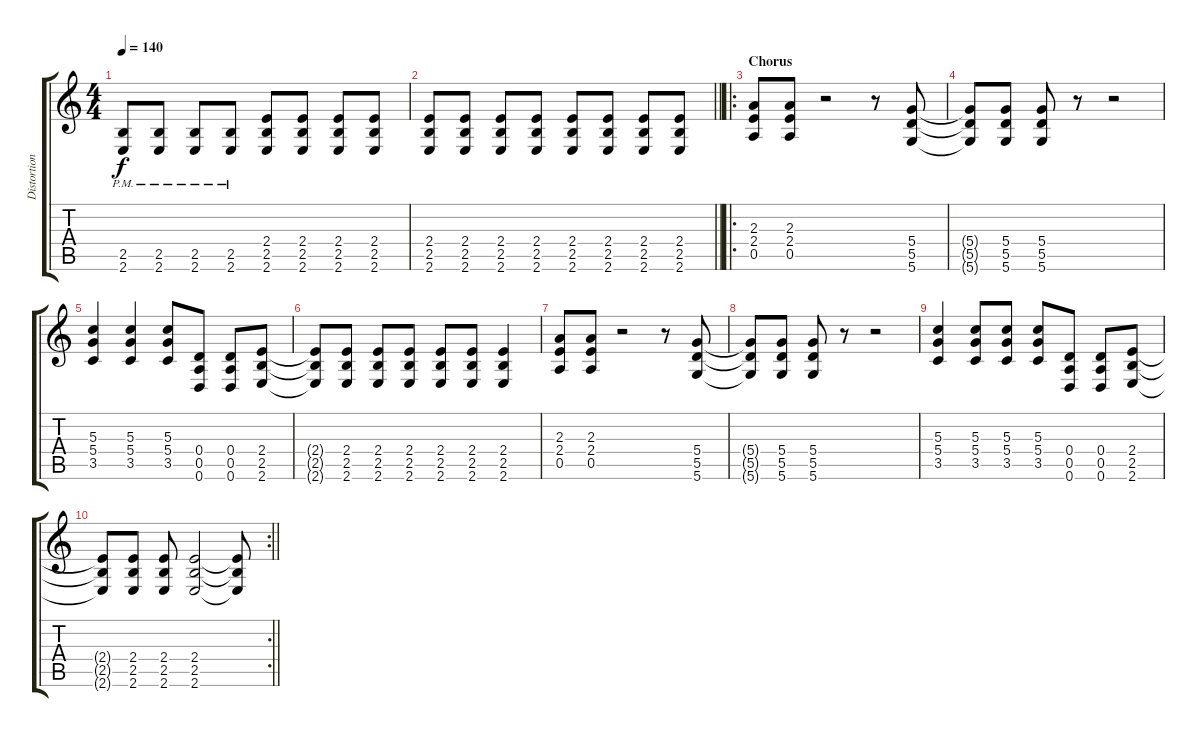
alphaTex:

\track ("Distortion Guitar" "Distortion") {instrument distortionguitar}
\staff {score tabs}
\tuning (E4 B3 G3 D3 A2 D2) {hide}
\ts (4 4)
\tempo 140
\clef g2
\ks c
(2.5{pm} 2.6{pm}).8{dy f} (2.5{pm} 2.6{pm}).8 (2.5{pm} 2.6{pm}).8 (2.5{pm} 2.6{pm}).8 (2.4 2.5 2.6).8 (2.4 2.5 2.6).8 (2.4 2.5 2.6).8 (2.4 2.5 2.6).8 |
\barLineRight lightlight
(2.4 2.5 2.6).8 (2.4 2.5 2.6).8 (2.4 2.5 2.6).8 (2.4 2.5 2.6).8 (2.4 2.5 2.6).8 (2.4 2.5 2.6).8 (2.4 2.5 2.6).8 (2.4 2.5 2.6).8 |
\ro
\section ("" "Chorus")
(2.3 2.4 0.5).8 (2.3 2.4 0.5).8 r.2 r.8 (5.4 5.5 5.6).8 |
(5.4{t} 5.5{t} 5.6{t}).8 (5.4 5.5 5.6).8 (5.4 5.5 5.6).8 r.8 r.2 |
(5.3 5.4 3.5).4 (5.3 5.4 3.5).4 (5.3 5.4 3.5).8 (0.4 0.5 0.6).8 (0.4 0.5 0.6).8 (2.4 2.5 2.6).8 |
(2.4{t} 2.5{t} 2.6{t}).8 (2.4 2.5 2.6).8 (2.4 2.5 2.6).8 (2.4 2.5 2.6).8 (2.4 2.5 2.6).8 (2.4 2.5 2.6).8 (2.4 2.5 2.6).4 |
(2.3 2.4 0.5).8 (2.3 2.4 0.5).8 r.2 r.8 (5.4 5.5 5.6).8 |
(5.4{t} 5.5{t} 5.6{t}).8 (5.4 5.5 5.6).8 (5.4 5.5 5.6).8 r.8 r.2 |
(5.3 5.4 3.5).4 (5.3 5.4 3.5).8 (5.3 5.4 3.5).8 (5.3 5.4 3.5).8 (0.4 0.5 0.6).8 (0.4 0.5 0.6).8 (2.4 2.5 2.6).8 |
\rc 2
\barLineRight lightlight
(2.4{t} 2.5{t} 2.6{t}).8 (2.4 2.5 2.6).8 (2.4 2.5 2.6).8 (2.4 2.5 2.6).2 (2.4{t} 2.5{t} 2.6{t}).8
